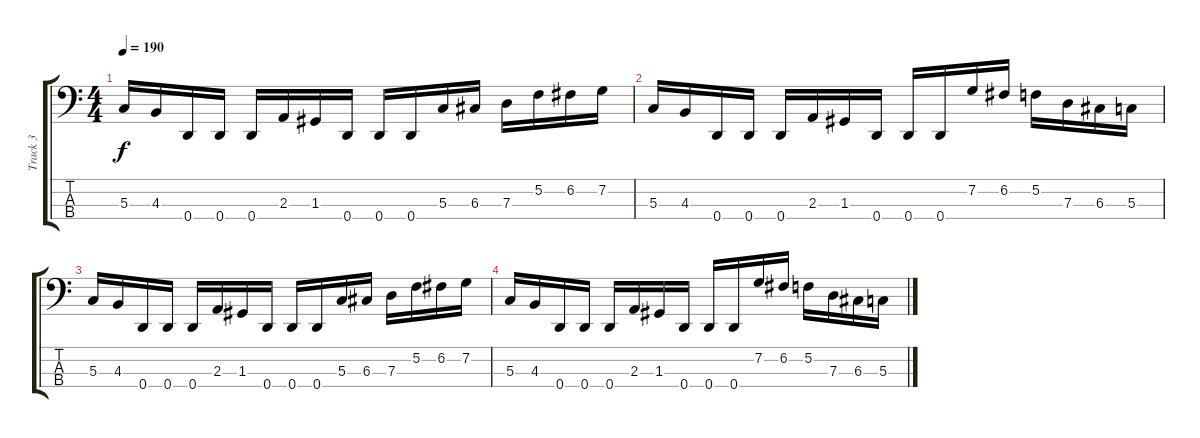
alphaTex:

\track ("Track 3" "Track 3") {instrument fretlessbass}
\staff {score tabs}
\tuning (F2 C2 G1 D1) {hide}
\ts (4 4)
\tempo 190
\clef f4
\ks c
5.3.16{dy f} 4.3.16 0.4.16 0.4.16 0.4.16 2.3.16 1.3.16 0.4.16 0.4.16 0.4.16 5.3.16 6.3.16 7.3.16 5.2.16 6.2.16 7.2.16 |
5.3.16 4.3.16 0.4.16 0.4.16 0.4.16 2.3.16 1.3.16 0.4.16 0.4.16 0.4.16 7.2.16 6.2.16 5.2.16 7.3.16 6.3.16 5.3.16 |
5.3.16 4.3.16 0.4.16 0.4.16 0.4.16 2.3.16 1.3.16 0.4.16 0.4.16 0.4.16 5.3.16 6.3.16 7.3.16 5.2.16 6.2.16 7.2.16 |
5.3.16 4.3.16 0.4.16 0.4.16 0.4.16 2.3.16 1.3.16 0.4.16 0.4.16 0.4.16 7.2.16 6.2.16 5.2.16 7.3.16 6.3.16 5.3.16
